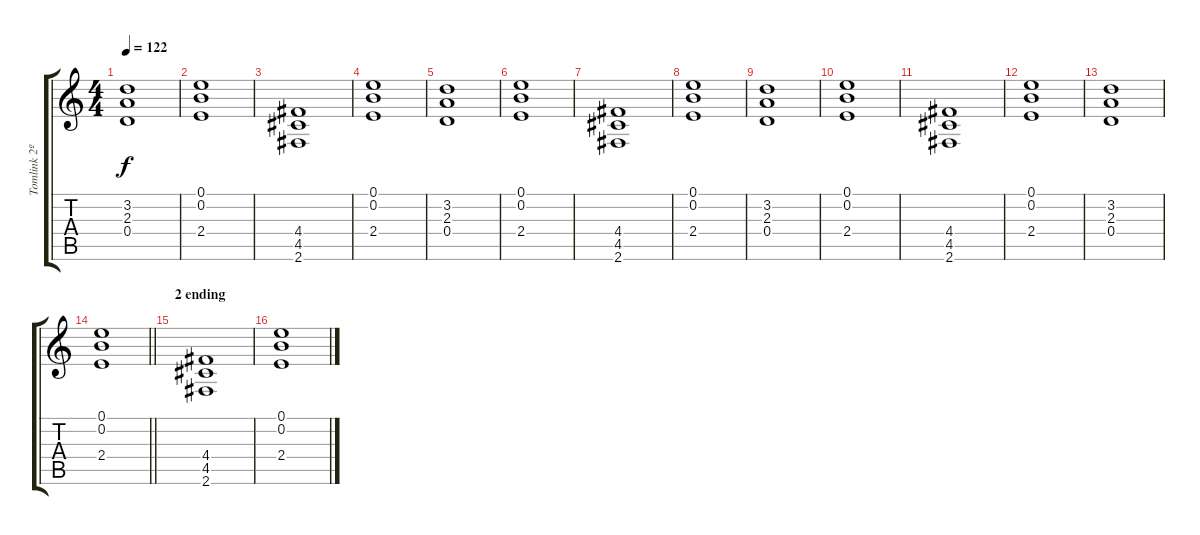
\track ("Tomlink 2º" "Tomlink 2º") {instrument overdrivenguitar}
\staff {score tabs}
\tuning (E4 B3 G3 D3 A2 E2) {hide}
\ts (4 4)
\tempo 122
\clef g2
\ks c
(3.2 2.3 0.4).1{dy f} |
(0.1 0.2 2.4).1 |
(4.4 4.5 2.6).1 |
(0.1 0.2 2.4).1 |
(3.2 2.3 0.4).1 |
(0.1 0.2 2.4).1 |
(4.4 4.5 2.6).1 |
(0.1 0.2 2.4).1 |
(3.2 2.3 0.4).1 |
(0.1 0.2 2.4).1 |
(4.4 4.5 2.6).1 |
(0.1 0.2 2.4).1 |
(3.2 2.3 0.4).1 |
\barLineRight lightlight
(0.1 0.2 2.4).1 |
\section ("" "2 ending")
(4.4 4.5 2.6).1 |
(0.1 0.2 2.4).1
